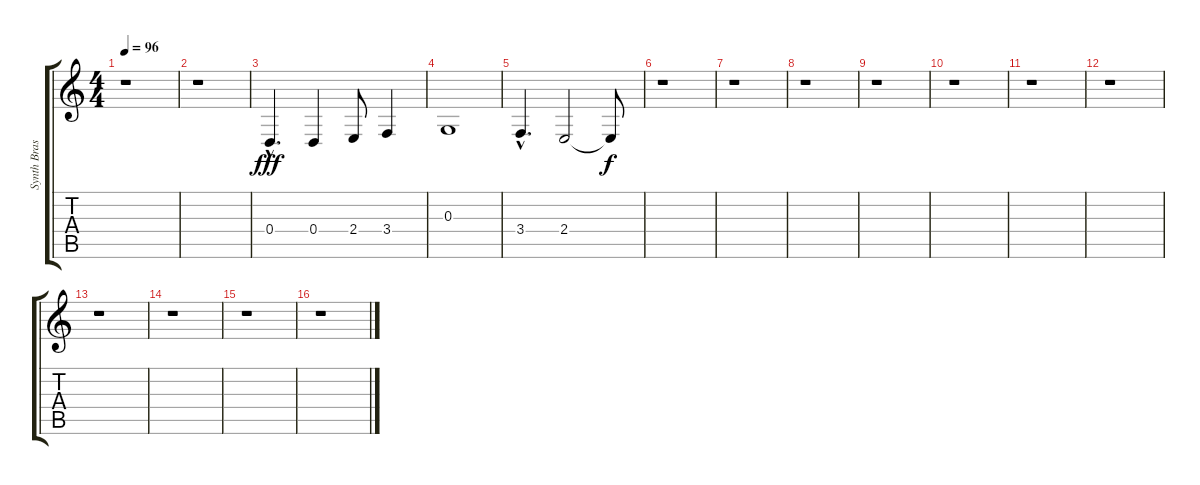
\track ("Synth Brass 2" "Synth Bras") {instrument synthbrass2}
\staff {score tabs}
\tuning (E4 B3 G3 D3 A2 E2) {hide}
\ts (4 4)
\tempo 96
\clef g2
\ks c
r.1{dy f} |
r.1 |
0.4{hac}.4{d dy fff} 0.4.4 2.4.8 3.4.4 |
0.3.1 |
3.4{hac}.4{d} 2.4.2 2.4{t}.8{dy f} |
r.1 |
r.1 |
r.1 |
r.1 |
r.1 |
r.1 |
r.1 |
r.1 |
r.1 |
r.1 |
r.1
